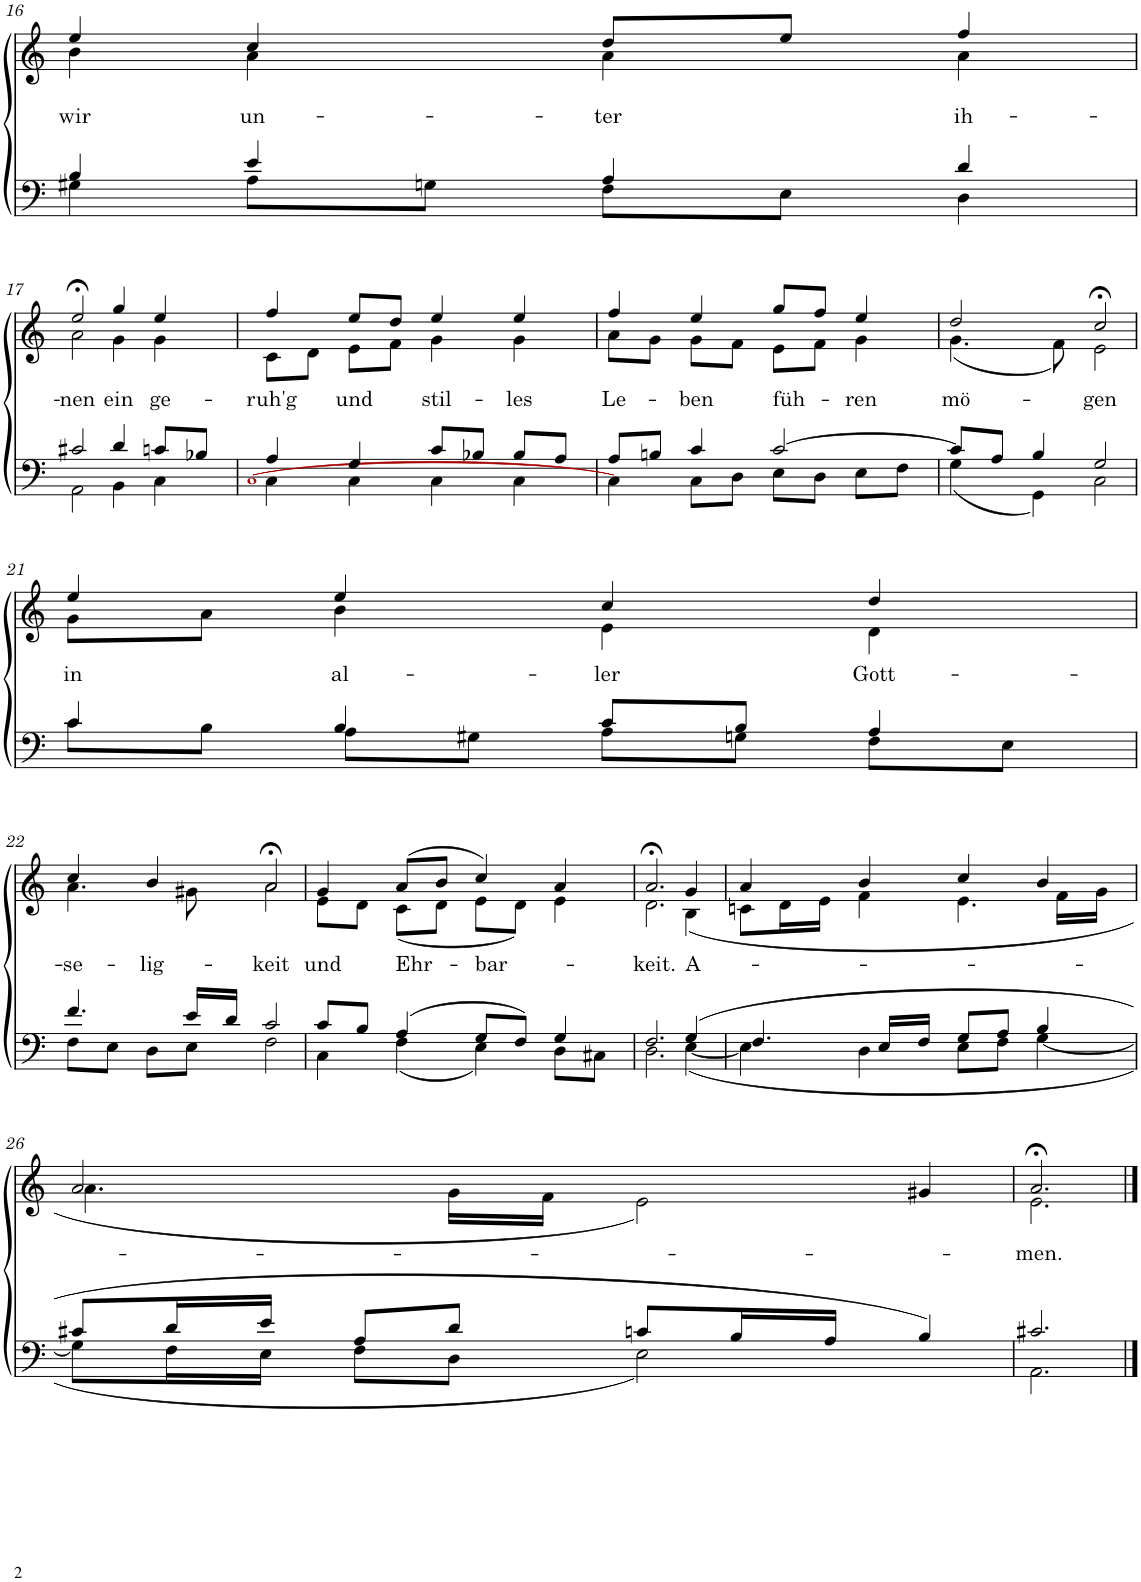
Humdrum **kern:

**kern	**kern	**text
*part2	*part1	*part1
*staff2	*staff1	*staff1
*I"Tenor/Bass	*I"Soprano/Alto	*
!!LO:PB:g=z
*clefF4	*clefG2	*
*k[]	*k[]	*
*M4/4	*M4/4	*
*met(c)	*met(c)	*
=16	=16	=16
*^	*	*
!	!	!	!LO:LY:b
*	*	*^	*
4B/	4G#X\	4ee/	4b\	wir
!	!	!	!	!LO:LY:b
4e/	8A\L	4cc/	4a\	un-
.	8Gn\J	.	.	.
!	!	!	!	!LO:LY:b
4A/	8F\L	8dd/L	4a\	-ter
.	8E\J	8ee/J	.	.
!	!	!	!	!LO:LY:b
4d/	4D\	4ff/	4a\	ih-
!!LO:LB:g=z	!!
=17	=17	=17	=17	=17
!	!	!	!	!LO:LY:b
2c#X/	2AA\	2ee;<,/	2a\	-nen
!	!	!	!	!LO:LY:b
4d/	4BB\	4gg;</	4g\	ein
!	!	!	!	!LO:LY:b
8cn/L	4C\	4ee/	4g\	ge-
8B-X/J	.	.	.	.
=18	=18	=18	=18	=18
*	*^	*	*	*
!	!	!	!	!	!LO:LY:b
4A/	4C\	1Ci	4ff;</	8c\L	-ruh'g
.	.	.	.	8d\J	.
!	!	!	!	!	!LO:LY:b
4G/	4C\	.	8ee/L	8e\L	und
.	.	.	8dd/J	8f\J	.
!	!	!	!	!	!LO:LY:b
8c/L	4C\	.	4ee;</	4g\	stil-
8B-X/J	.	.	.	.	.
!	!	!	!	!	!LO:LY:b
8B-/L	4C\	.	4ee/	4g\	-les
8A/J	.	.	.	.	.
*	*v	*v	*	*	*
=19	=19	=19	=19	=19
!	!	!	!	!LO:LY:b
8A/L	4C\]	4ff;</	8a\L	Le-
8Bn/J	.	.	8g\J	.
!	!	!	!	!LO:LY:b
4c/	8C\L	4ee/	8g\L	-ben
.	8D\J	.	8f\J	.
!	!	!	!	!LO:LY:b
[2c/	8E\L	8gg;</L	8e\L	füh-
.	8D\J	8ff/J	8f\J	.
!	!	!	!	!LO:LY:b
.	8E\L	4ee/	4g\	-ren
.	8F\J	.	.	.
=20	=20	=20	=20	=20
!	!	!	!	!LO:LY:b
8c/L]	(4G\	2dd/	(4.g\	mö-
8A/J	.	.	.	.
4B/	4GG\)	.	.	.
.	.	.	8f\)	.
!	!	!	!	!LO:LY:b
2G/	2C\	2cc;<,/	2e\	-gen
!!LO:LB:g=z	!!
=21	=21	=21	=21	=21
!	!	!	!	!LO:LY:b
4c/	8c\L	4ee/	8g\L	in
.	8B\J	.	8a\J	.
!	!	!	!	!LO:LY:b
4B/	8A\L	4ee/	4b\	al-
.	8G#X\J	.	.	.
!	!	!	!	!LO:LY:b
8c/L	8A\L	4cc/	4e\	-ler
8B/J	8Gn\J	.	.	.
!	!	!	!	!LO:LY:b
4A/	8F\L	4dd/	4d\	Gott-
.	8E;\J	.	.	.
!!LO:LB:g=z	!!
=22	=22	=22	=22	=22
!	!	!	!	!LO:LY:b
4.f/	8F\L	4cc;</	4.a\	-se-
.	8E\J	.	.	.
!	!	!	!	!LO:LY:b
.	8D\L	4b/	.	-lig-
16e;</LL	8E\J	.	8g#X\	.
16d/JJ	.	.	.	.
!	!	!	!	!LO:LY:b
2c/	2F\	2a;<,/	2a\	-keit
=23	=23	=23	=23	=23
!	!	!	!	!LO:LY:b
8c/L	4C\	4g;</	8e\L	und
8B/J	.	.	8d\J	.
!	!	!	!	!LO:LY:b
(4A/	(4F\	(8a/L	(8c\L	Ehr-
.	.	8b/J	8d\J	.
!	!	!	!	!LO:LY:b
8G/L	4E\)	4cc;</)	8e\L	-bar-
8F/J)	.	.	8d\J)	.
4G/	8D\L	4a/	4e\	.
.	8C#X\J	.	.	.
=24	=24	=24	=24	=24
!	!	!	!	!LO:LY:b
2.F/	2.D\	2.a;<,/	2.d\	-keit.
!	!	!	!	!LO:LY:b
(4G/	([4E\	(4g/	(4B\	A-
=25	=25	=25	=25	=25
4.F/	4E\]	4a;</	8cn\L	.
.	.	.	16d\L	.
.	.	.	16e\JJ	.
.	4D\	4b/	4f\	.
16E/LL	.	.	.	.
16F/JJ	.	.	.	.
8G/L	8E\L	4cc/	4.e\	.
8A/J	8F\J	.	.	.
4B/	[4G\	4b/	.	.
.	.	.	16f\LL	.
.	.	.	16g\JJ	.
!!LO:LB:g=z	!!
=26	=26	=26	=26	=26
8c#X/L	8G\L]	2.a;</	4.a\	.
16d/L	16F\L	.	.	.
16e/JJ	16E\JJ	.	.	.
8A/L	8F\L	.	.	.
8d/J	8D\J	.	16g\LL	.
.	.	.	16f\JJ	.
8cn;</L	2E\)	.	2e\)	.
16B;</L	.	.	.	.
16A/JJ	.	.	.	.
4B/)	.	4g#X/)	.	.
=27	=27	=27	=27	=27
!	!	!	!	!LO:LY:b
2.c#X/	2.AA\	2.a;</	2.e\	-men.
*v	*v	*	*	*
*	*v	*v	*
==	==	==
*-	*-	*-
